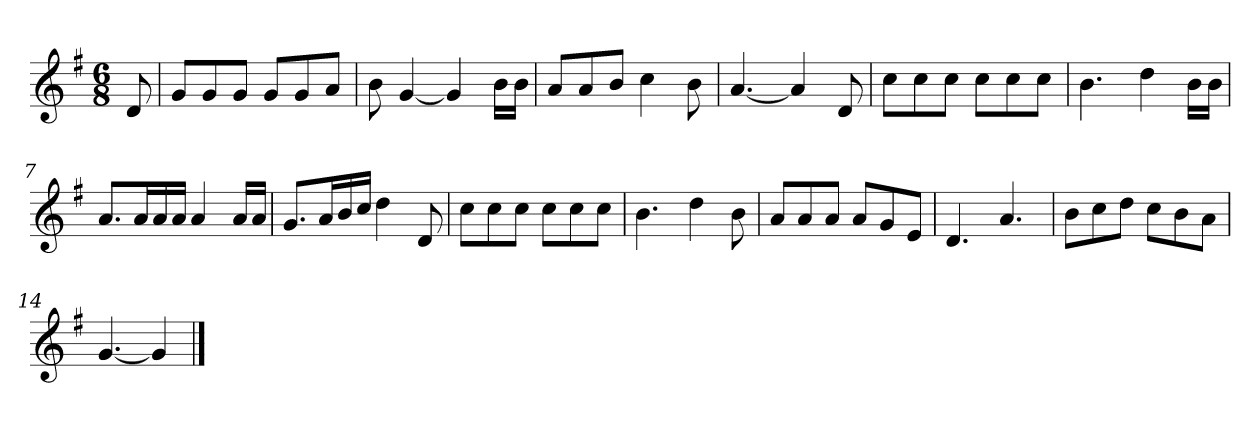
**kern
*part1
*staff1
*k[f#]
*M6/8
*MM120
=
8d
=1
8gL
8g
8gJ
8gL
8g
8aJ
=2
8b
[4g
4g]
16bLL
16bJJ
=3
8aL
8a
8bJ
4cc
8b
=4
[4.a
4a]
8d
=5
8ccL
8cc
8ccJ
8ccL
8cc
8ccJ
=6
4.b
4dd
16bLL
16bJJ
=7
8.aL
16aL
16a
16aJJ
4a
16aLL
16aJJ
=8
8.gL
16aL
16b
16ccJJ
4dd
8d
=9
8ccL
8cc
8ccJ
8ccL
8cc
8ccJ
=10
4.b
4dd
8b
=11
8aL
8a
8aJ
8aL
8g
8eJ
=12
4.d
4.a
=13
8bL
8cc
8ddJ
8ccL
8b
8aJ
=14
[4.g
4g]
==
*-
